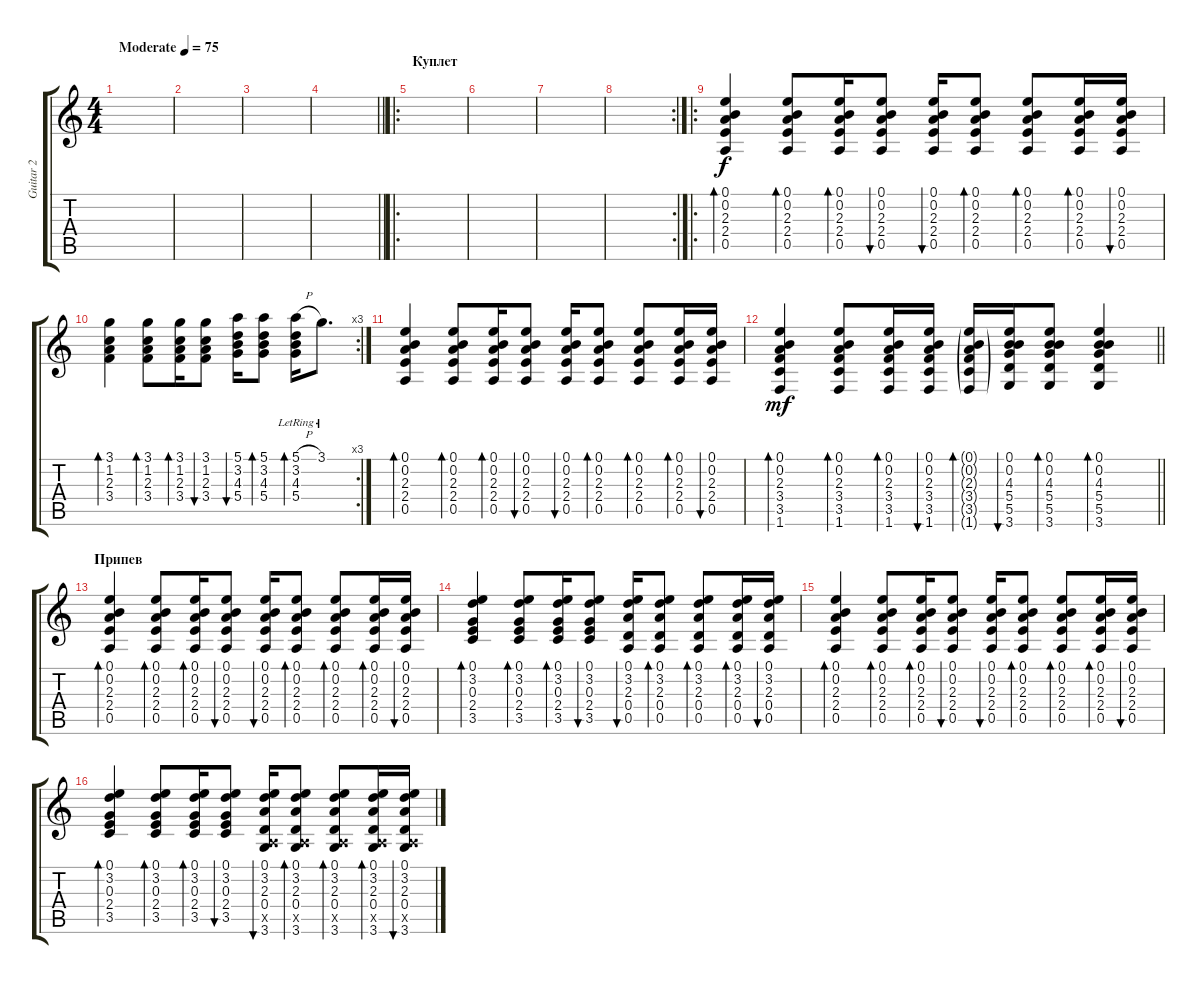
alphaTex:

\track ("Guitar 2" "Guitar 2") {instrument acousticguitarsteel}
\staff {score tabs}
\tuning (E4 B3 G3 D3 A2 E2) {hide}
\ts (4 4)
\tempo (75 "Moderate")
\clef g2
\ks c
|
|
|
\barLineRight lightlight
|
\ro
\section ("" "Куплет")
|
|
|
\rc 2
|
\ro
(0.1 0.2 2.3 2.4 0.5).4{bd 30} (0.1 0.2 2.3 2.4 0.5).8{bd 30} (0.1 0.2 2.3 2.4 0.5).16{bd 30} (0.1 0.2 2.3 2.4 0.5).8{bu 30} (0.1 0.2 2.3 2.4 0.5).16{bu 30} (0.1 0.2 2.3 2.4 0.5).8{bd 30} (0.1 0.2 2.3 2.4 0.5).8{bd 30} (0.1 0.2 2.3 2.4 0.5).16{bd 30} (0.1 0.2 2.3 2.4 0.5).16{bu 30} |
\rc 3
(3.1 1.2 2.3 3.4).4{bd 30} (3.1 1.2 2.3 3.4).8{bd 30} (3.1 1.2 2.3 3.4).16{bd 30} (3.1 1.2 2.3 3.4).8{bu 30} (5.1 3.2 4.3 5.4).16{bu 30} (5.1 3.2 4.3 5.4).8{bd 30} (5.1{h lr} 3.2{lr} 4.3{lr} 5.4{lr}).16{bd 30} 3.1{lr}.8{d} |
(0.1 0.2 2.3 2.4 0.5).4{bd 30} (0.1 0.2 2.3 2.4 0.5).8{bd 30} (0.1 0.2 2.3 2.4 0.5).16{bd 30} (0.1 0.2 2.3 2.4 0.5).8{bu 30} (0.1 0.2 2.3 2.4 0.5).16{bu 30} (0.1 0.2 2.3 2.4 0.5).8{bd 30} (0.1 0.2 2.3 2.4 0.5).8{bd 30} (0.1 0.2 2.3 2.4 0.5).16{bd 30} (0.1 0.2 2.3 2.4 0.5).16{bu 30} |
\barLineRight lightlight
(0.1 0.2 2.3 3.4 3.5 1.6).4{bd 30 dy mf} (0.1 0.2 2.3 3.4 3.5 1.6).8{bd 30} (0.1 0.2 2.3 3.4 3.5 1.6).16{bd 30} (0.1 0.2 2.3 3.4 3.5 1.6).16{bu 30} (0.1{g} 0.2{g} 2.3{g} 3.4{g} 3.5{g} 1.6{g}).16{bd 30} (0.1 0.2 4.3 5.4 5.5 3.6).16{bu 30} (0.1 0.2 4.3 5.4 5.5 3.6).8{bd 30} (0.1 0.2 4.3 5.4 5.5 3.6).4{bd 30} |
\section ("" "Припев")
(0.1 0.2 2.3 2.4 0.5).4{bd 30} (0.1 0.2 2.3 2.4 0.5).8{bd 30} (0.1 0.2 2.3 2.4 0.5).16{bd 30} (0.1 0.2 2.3 2.4 0.5).8{bu 30} (0.1 0.2 2.3 2.4 0.5).16{bu 30} (0.1 0.2 2.3 2.4 0.5).8{bd 30} (0.1 0.2 2.3 2.4 0.5).8{bd 30} (0.1 0.2 2.3 2.4 0.5).16{bd 30} (0.1 0.2 2.3 2.4 0.5).16{bu 30} |
(0.1 3.2 0.3 2.4 3.5).4{bd 30} (0.1 3.2 0.3 2.4 3.5).8{bd 30} (0.1 3.2 0.3 2.4 3.5).16{bd 30} (0.1 3.2 0.3 2.4 3.5).8{bu 30} (0.1 3.2 2.3 0.4 0.5).16{bu 30} (0.1 3.2 2.3 0.4 0.5).8{bd 30} (0.1 3.2 2.3 0.4 0.5).8{bd 30} (0.1 3.2 2.3 0.4 0.5).16{bd 30} (0.1 3.2 2.3 0.4 0.5).16{bu 30} |
(0.1 0.2 2.3 2.4 0.5).4{bd 30} (0.1 0.2 2.3 2.4 0.5).8{bd 30} (0.1 0.2 2.3 2.4 0.5).16{bd 30} (0.1 0.2 2.3 2.4 0.5).8{bu 30} (0.1 0.2 2.3 2.4 0.5).16{bu 30} (0.1 0.2 2.3 2.4 0.5).8{bd 30} (0.1 0.2 2.3 2.4 0.5).8{bd 30} (0.1 0.2 2.3 2.4 0.5).16{bd 30} (0.1 0.2 2.3 2.4 0.5).16{bu 30} |
(0.1 3.2 0.3 2.4 3.5).4{bd 30} (0.1 3.2 0.3 2.4 3.5).8{bd 30} (0.1 3.2 0.3 2.4 3.5).16{bd 30} (0.1 3.2 0.3 2.4 3.5).8{bu 30} (0.1 3.2 2.3 0.4 0.5{x} 3.6).16{bu 30} (0.1 3.2 2.3 0.4 0.5{x} 3.6).8{bd 30} (0.1 3.2 2.3 0.4 0.5{x} 3.6).8{bd 30} (0.1 3.2 2.3 0.4 0.5{x} 3.6).16{bd 30} (0.1 3.2 2.3 0.4 0.5{x} 3.6).16{bu 30}
